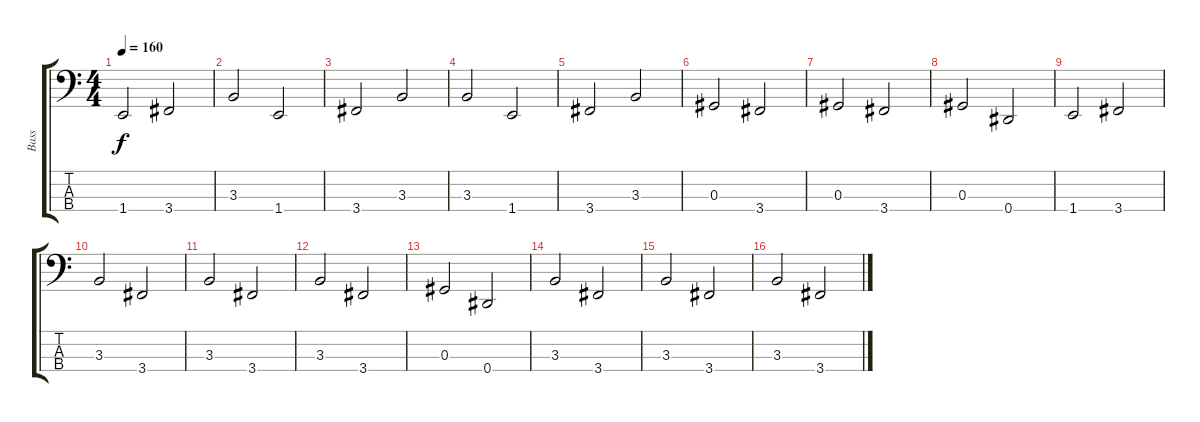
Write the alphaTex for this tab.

\track ("Bass" "Bass") {instrument electricbassfinger}
\staff {score tabs}
\tuning (Gb2 Db2 Ab1 Eb1) {hide}
\ts (4 4)
\tempo 160
\clef f4
\ks c
1.4.2{dy f} 3.4.2 |
3.3.2 1.4.2 |
3.4.2 3.3.2 |
3.3.2 1.4.2 |
3.4.2 3.3.2 |
0.3.2 3.4.2 |
0.3.2 3.4.2 |
0.3.2 0.4.2 |
1.4.2 3.4.2 |
3.3.2 3.4.2 |
3.3.2 3.4.2 |
3.3.2 3.4.2 |
0.3.2 0.4.2 |
3.3.2 3.4.2 |
3.3.2 3.4.2 |
3.3.2 3.4.2
